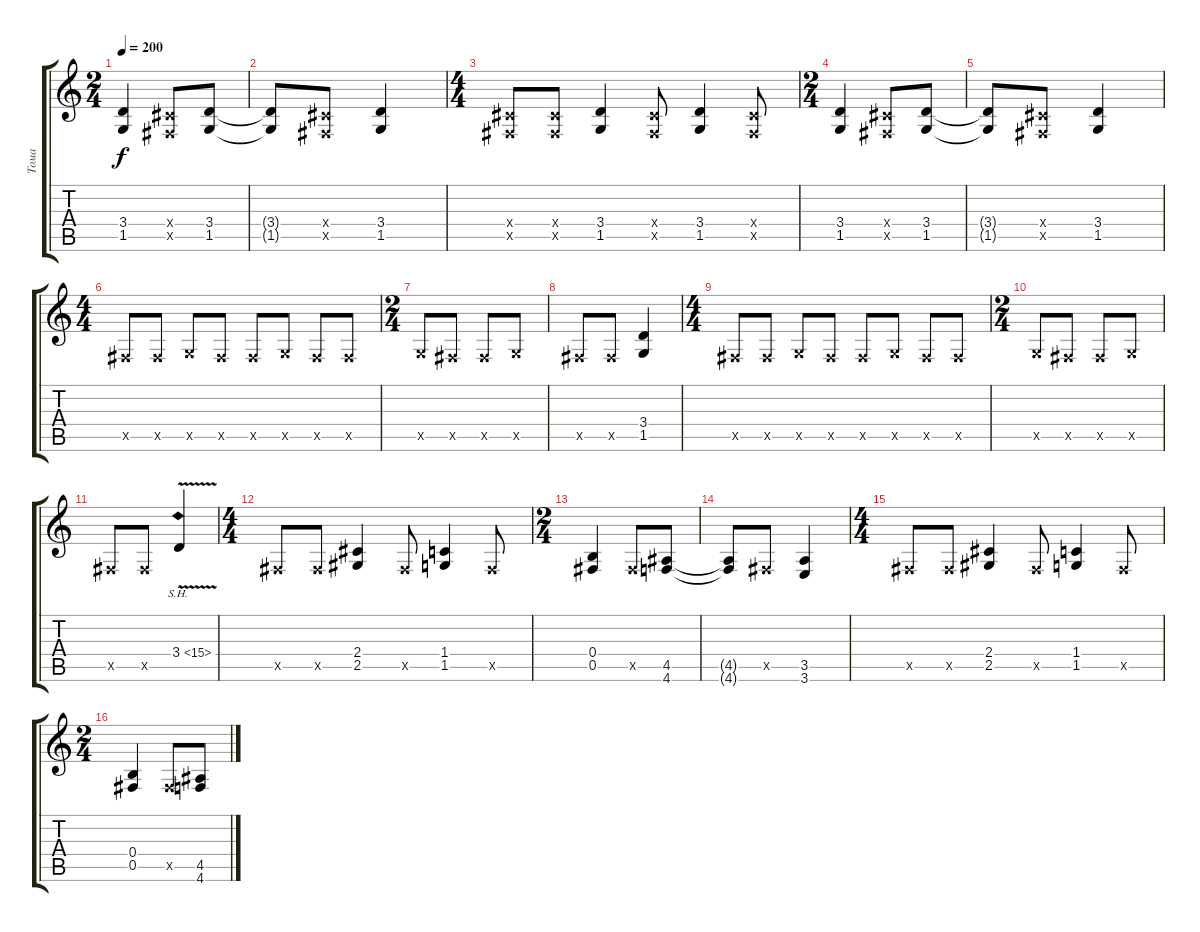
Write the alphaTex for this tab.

\track ("Тома" "Тома") {instrument distortionguitar}
\staff {score tabs}
\tuning (Db4 Ab3 E3 B2 Gb2 Db2) {hide}
\ts (2 4)
\tempo 200
\clef g2
\ks c
(3.4 1.5).4{dy f} (2.4{x} 0.5{x}).8 (3.4 1.5).8 |
(3.4{t} 1.5{t}).8 (2.4{x} 0.5{x}).8 (3.4 1.5).4 |
\ts (4 4)
(2.4{x} 0.5{x}).8 (2.4{x} 0.5{x}).8 (3.4 1.5).4 (2.4{x} 0.5{x}).8 (3.4 1.5).4 (2.4{x} 0.5{x}).8 |
\ts (2 4)
(3.4 1.5).4 (2.4{x} 0.5{x}).8 (3.4 1.5).8 |
(3.4{t} 1.5{t}).8 (2.4{x} 0.5{x}).8 (3.4 1.5).4 |
\ts (4 4)
0.5{x}.8 0.5{x}.8 1.5{x}.8 0.5{x}.8 0.5{x}.8 1.5{x}.8 0.5{x}.8 0.5{x}.8 |
\ts (2 4)
1.5{x}.8 0.5{x}.8 0.5{x}.8 1.5{x}.8 |
0.5{x}.8 0.5{x}.8 (3.4 1.5).4 |
\ts (4 4)
0.5{x}.8 0.5{x}.8 1.5{x}.8 0.5{x}.8 0.5{x}.8 1.5{x}.8 0.5{x}.8 0.5{x}.8 |
\ts (2 4)
1.5{x}.8 0.5{x}.8 0.5{x}.8 1.5{x}.8 |
0.5{x}.8 0.5{x}.8 3.4{sh 12 v}.4 |
\ts (4 4)
0.5{x}.8 0.5{x}.8 (2.4 2.5).4 0.5{x}.8 (1.4 1.5).4 0.5{x}.8 |
\ts (2 4)
(0.4 0.5).4 0.5{x}.8 (4.5 4.6).8 |
(4.5{t} 4.6{t}).8 0.5{x}.8 (3.5 3.6).4 |
\ts (4 4)
0.5{x}.8 0.5{x}.8 (2.4 2.5).4 0.5{x}.8 (1.4 1.5).4 0.5{x}.8 |
\ts (2 4)
(0.4 0.5).4 0.5{x}.8 (4.5 4.6).8
